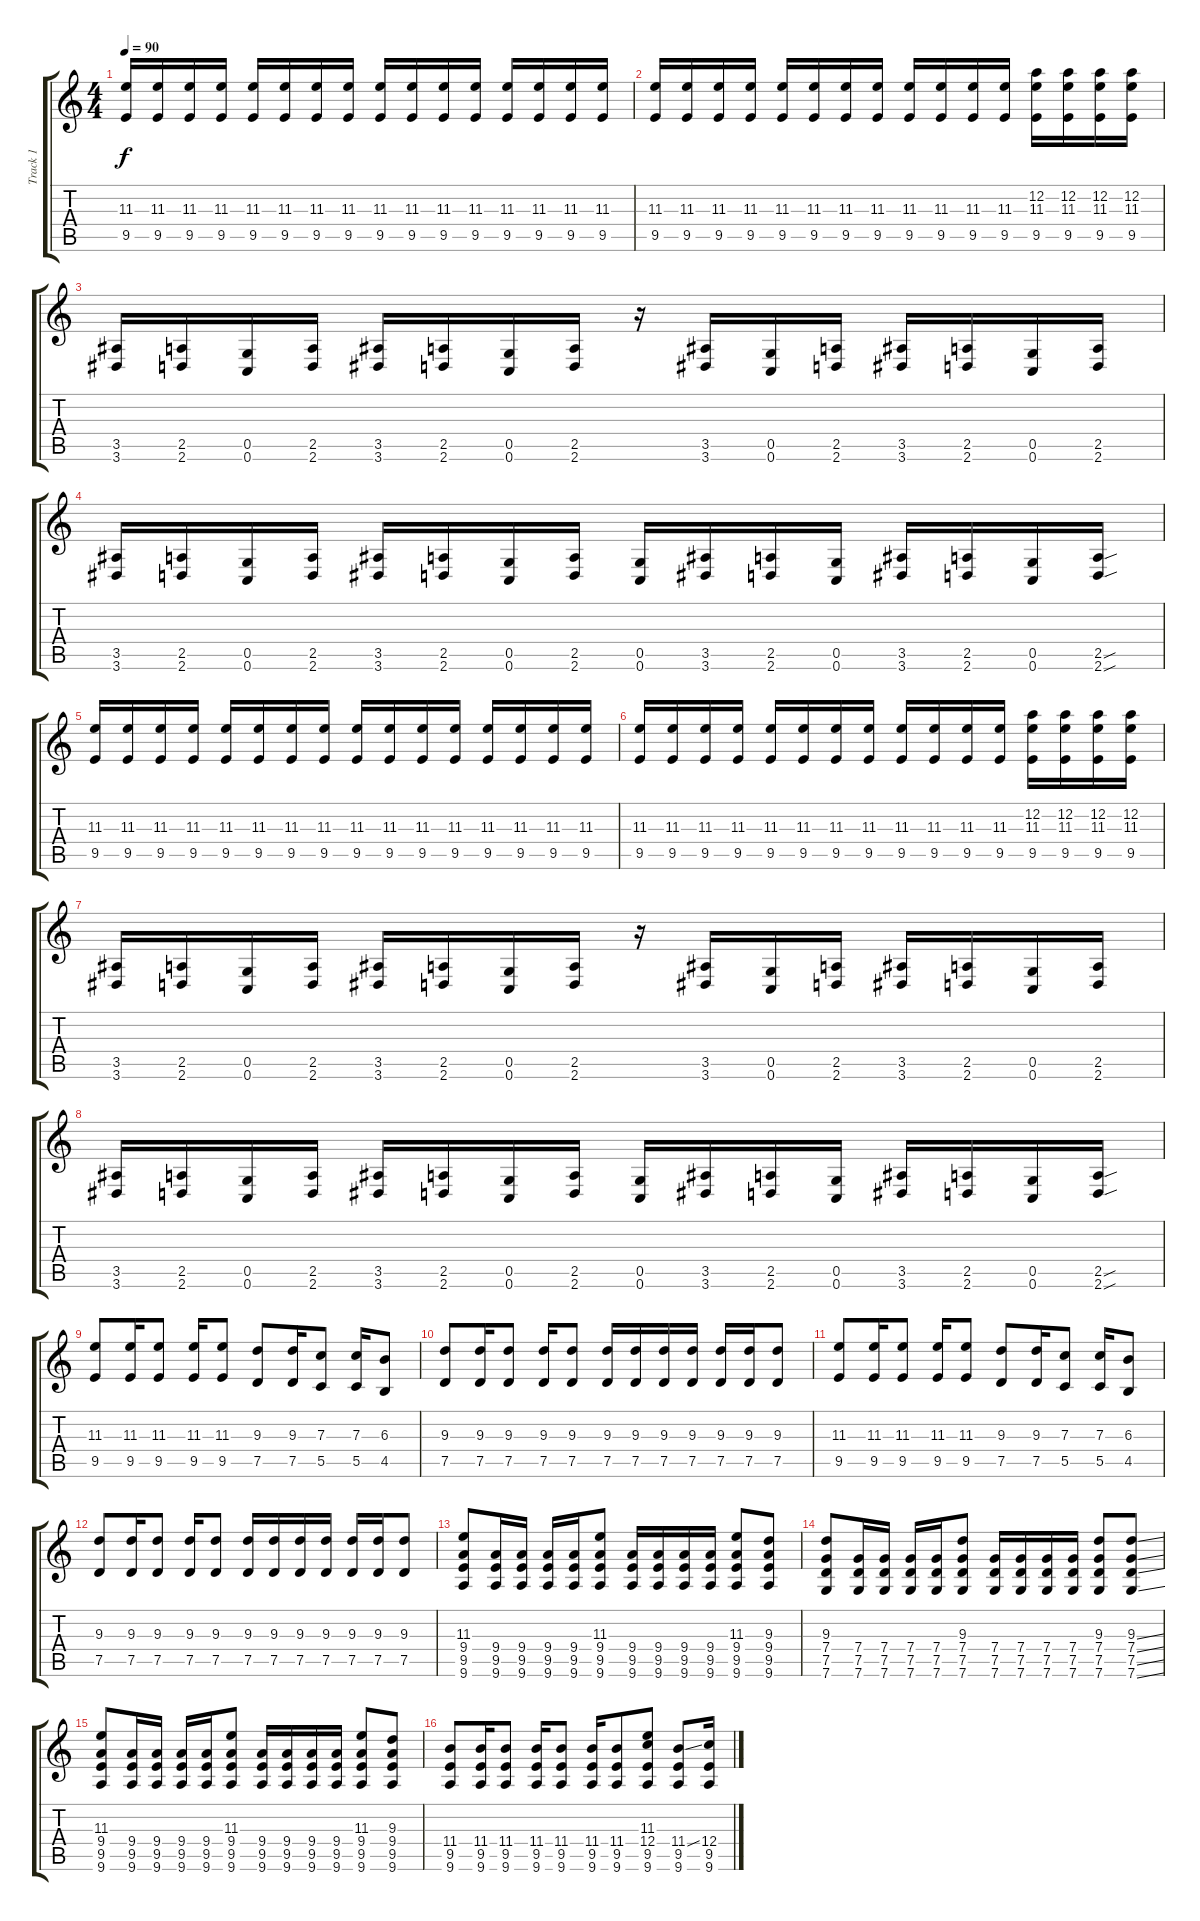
\track ("Track 1" "Track 1") {instrument distortionguitar}
\staff {score tabs}
\tuning (D4 A3 F3 C3 G2 C2) {hide}
\ts (4 4)
\tempo 90
\clef g2
\ks c
(11.3 9.5).16{dy f instrument distortionguitar} (11.3 9.5).16 (11.3 9.5).16 (11.3 9.5).16 (11.3 9.5).16 (11.3 9.5).16 (11.3 9.5).16 (11.3 9.5).16 (11.3 9.5).16 (11.3 9.5).16 (11.3 9.5).16 (11.3 9.5).16 (11.3 9.5).16 (11.3 9.5).16 (11.3 9.5).16 (11.3 9.5).16 |
(11.3 9.5).16 (11.3 9.5).16 (11.3 9.5).16 (11.3 9.5).16 (11.3 9.5).16 (11.3 9.5).16 (11.3 9.5).16 (11.3 9.5).16 (11.3 9.5).16 (11.3 9.5).16 (11.3 9.5).16 (11.3 9.5).16 (12.2 11.3 9.5).16 (12.2 11.3 9.5).16 (12.2 11.3 9.5).16 (12.2 11.3 9.5).16 |
(3.5 3.6).16 (2.5 2.6).16 (0.5 0.6).16 (2.5 2.6).16 (3.5 3.6).16 (2.5 2.6).16 (0.5 0.6).16 (2.5 2.6).16 r.16 (3.5 3.6).16 (0.5 0.6).16 (2.5 2.6).16 (3.5 3.6).16 (2.5 2.6).16 (0.5 0.6).16 (2.5 2.6).16 |
(3.5 3.6).16 (2.5 2.6).16 (0.5 0.6).16 (2.5 2.6).16 (3.5 3.6).16 (2.5 2.6).16 (0.5 0.6).16 (2.5 2.6).16 (0.5 0.6).16 (3.5 3.6).16 (2.5 2.6).16 (0.5 0.6).16 (3.5 3.6).16 (2.5 2.6).16 (0.5 0.6).16 (2.5{sou} 2.6{sou}).16 |
(11.3 9.5).16 (11.3 9.5).16 (11.3 9.5).16 (11.3 9.5).16 (11.3 9.5).16 (11.3 9.5).16 (11.3 9.5).16 (11.3 9.5).16 (11.3 9.5).16 (11.3 9.5).16 (11.3 9.5).16 (11.3 9.5).16 (11.3 9.5).16 (11.3 9.5).16 (11.3 9.5).16 (11.3 9.5).16 |
(11.3 9.5).16 (11.3 9.5).16 (11.3 9.5).16 (11.3 9.5).16 (11.3 9.5).16 (11.3 9.5).16 (11.3 9.5).16 (11.3 9.5).16 (11.3 9.5).16 (11.3 9.5).16 (11.3 9.5).16 (11.3 9.5).16 (12.2 11.3 9.5).16 (12.2 11.3 9.5).16 (12.2 11.3 9.5).16 (12.2 11.3 9.5).16 |
(3.5 3.6).16 (2.5 2.6).16 (0.5 0.6).16 (2.5 2.6).16 (3.5 3.6).16 (2.5 2.6).16 (0.5 0.6).16 (2.5 2.6).16 r.16 (3.5 3.6).16 (0.5 0.6).16 (2.5 2.6).16 (3.5 3.6).16 (2.5 2.6).16 (0.5 0.6).16 (2.5 2.6).16 |
(3.5 3.6).16 (2.5 2.6).16 (0.5 0.6).16 (2.5 2.6).16 (3.5 3.6).16 (2.5 2.6).16 (0.5 0.6).16 (2.5 2.6).16 (0.5 0.6).16 (3.5 3.6).16 (2.5 2.6).16 (0.5 0.6).16 (3.5 3.6).16 (2.5 2.6).16 (0.5 0.6).16 (2.5{sou} 2.6{sou}).16 |
(11.3 9.5).8 (11.3 9.5).16 (11.3 9.5).8 (11.3 9.5).16 (11.3 9.5).8 (9.3 7.5).8 (9.3 7.5).16 (7.3 5.5).8 (7.3 5.5).16 (6.3 4.5).8 |
(9.3 7.5).8 (9.3 7.5).16 (9.3 7.5).8 (9.3 7.5).16 (9.3 7.5).8 (9.3 7.5).16 (9.3 7.5).16 (9.3 7.5).16 (9.3 7.5).16 (9.3 7.5).16 (9.3 7.5).16 (9.3 7.5).8 |
(11.3 9.5).8 (11.3 9.5).16 (11.3 9.5).8 (11.3 9.5).16 (11.3 9.5).8 (9.3 7.5).8 (9.3 7.5).16 (7.3 5.5).8 (7.3 5.5).16 (6.3 4.5).8 |
(9.3 7.5).8 (9.3 7.5).16 (9.3 7.5).8 (9.3 7.5).16 (9.3 7.5).8 (9.3 7.5).16 (9.3 7.5).16 (9.3 7.5).16 (9.3 7.5).16 (9.3 7.5).16 (9.3 7.5).16 (9.3 7.5).8 |
(11.3 9.4 9.5 9.6).8 (9.4 9.5 9.6).16 (9.4 9.5 9.6).16 (9.4 9.5 9.6).16 (9.4 9.5 9.6).16 (11.3 9.4 9.5 9.6).8 (9.4 9.5 9.6).16 (9.4 9.5 9.6).16 (9.4 9.5 9.6).16 (9.4 9.5 9.6).16 (11.3 9.4 9.5 9.6).8 (9.3 9.4 9.5 9.6).8 |
(9.3 7.4 7.5 7.6).8 (7.4 7.5 7.6).16 (7.4 7.5 7.6).16 (7.4 7.5 7.6).16 (7.4 7.5 7.6).16 (9.3 7.4 7.5 7.6).8 (7.4 7.5 7.6).16 (7.4 7.5 7.6).16 (7.4 7.5 7.6).16 (7.4 7.5 7.6).16 (9.3 7.4 7.5 7.6).8 (9.3{ss} 7.4{ss} 7.5{ss} 7.6{ss}).8 |
(11.3 9.4 9.5 9.6).8 (9.4 9.5 9.6).16 (9.4 9.5 9.6).16 (9.4 9.5 9.6).16 (9.4 9.5 9.6).16 (11.3 9.4 9.5 9.6).8 (9.4 9.5 9.6).16 (9.4 9.5 9.6).16 (9.4 9.5 9.6).16 (9.4 9.5 9.6).16 (11.3 9.4 9.5 9.6).8 (9.3 9.4 9.5 9.6).8 |
(11.4 9.5 9.6).8 (11.4 9.5 9.6).16 (11.4 9.5 9.6).8 (11.4 9.5 9.6).16 (11.4 9.5 9.6).8 (11.4 9.5 9.6).16 (11.4 9.5 9.6).8 (11.3 12.4 9.5 9.6).8 (11.4{ss} 9.5 9.6).8 (12.4 9.5 9.6).16
